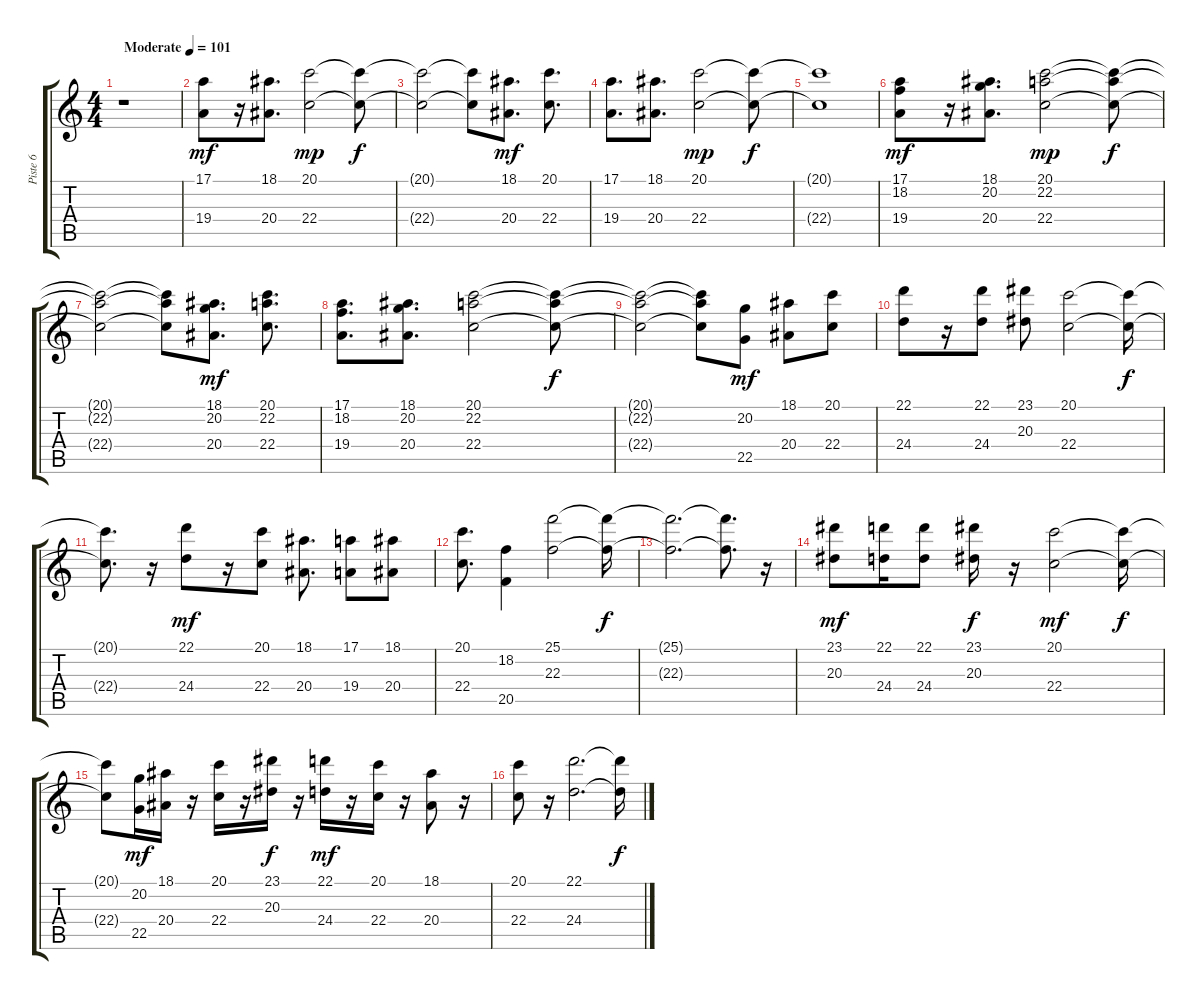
\track ("Piste 6" "Piste 6") {instrument stringensemble1}
\staff {score tabs}
\tuning (E4 B3 G3 D3 A2 E2) {hide}
\ts (4 4)
\tempo (101 "Moderate")
\clef g2
\ks c
r.1{dy mf instrument stringensemble1} |
(17.1 19.4).8 r.16 (18.1 20.4).8{d} (20.1 22.4).2{dy mp} (20.1{t} 22.4{t}).8{dy f} |
(20.1{t} 22.4{t}).2 (20.1{t} 22.4{t}).8 (18.1 20.4).8{d dy mf} (20.1 22.4).8{d} |
(17.1 19.4).8{d} (18.1 20.4).8{d} (20.1 22.4).2{dy mp} (20.1{t} 22.4{t}).8{dy f} |
(20.1{t} 22.4{t}).1 |
(17.1 18.2 19.4).8{dy mf} r.16 (18.1 20.2 20.4).8{d} (20.1 22.2 22.4).2{dy mp} (20.1{t} 22.2{t} 22.4{t}).8{dy f} |
(20.1{t} 22.2{t} 22.4{t}).2 (20.1{t} 22.2{t} 22.4{t}).8 (18.1 20.2 20.4).8{d dy mf} (20.1 22.2 22.4).8{d} |
(17.1 18.2 19.4).8{d} (18.1 20.2 20.4).8{d} (20.1 22.2 22.4).2 (20.1{t} 22.2{t} 22.4{t}).8{dy f} |
(20.1{t} 22.2{t} 22.4{t}).2 (20.1{t} 22.2{t} 22.4{t}).8 (20.2 22.5).8{dy mf} (18.1 20.4).8 (20.1 22.4).8 |
(22.1 24.4).8 r.16 (22.1 24.4).8 (23.1 20.3).8 (20.1 22.4).2 (20.1{t} 22.4{t}).16{dy f} |
(20.1{t} 22.4{t}).8{d} r.16 (22.1 24.4).8{dy mf} r.16 (20.1 22.4).8 (18.1 20.4).8{d} (17.1 19.4).8 (18.1 20.4).8 |
(20.1 22.4).8{d} (18.2 20.5).4 (25.1 22.3).2 (25.1{t} 22.3{t}).16{dy f} |
(25.1{t} 22.3{t}).2{d} (25.1{t} 22.3{t}).8{d} r.16 |
(23.1 20.3).8{dy mf} (22.1 24.4).16 (22.1 24.4).8 (23.1 20.3).16{dy f} r.16 (20.1 22.4).2{dy mf} (20.1{t} 22.4{t}).16{dy f} |
(20.1{t} 22.4{t}).8 (20.2 22.5).16{dy mf} (18.1 20.4).16 r.16 (20.1 22.4).16 r.16 (23.1 20.3).16{dy f} r.16 (22.1 24.4).16{dy mf} r.16 (20.1 22.4).16 r.16 (18.1 20.4).8 r.16 |
(20.1 22.4).8 r.16 (22.1 24.4).2{d} (22.1{t} 24.4{t}).16{dy f}
